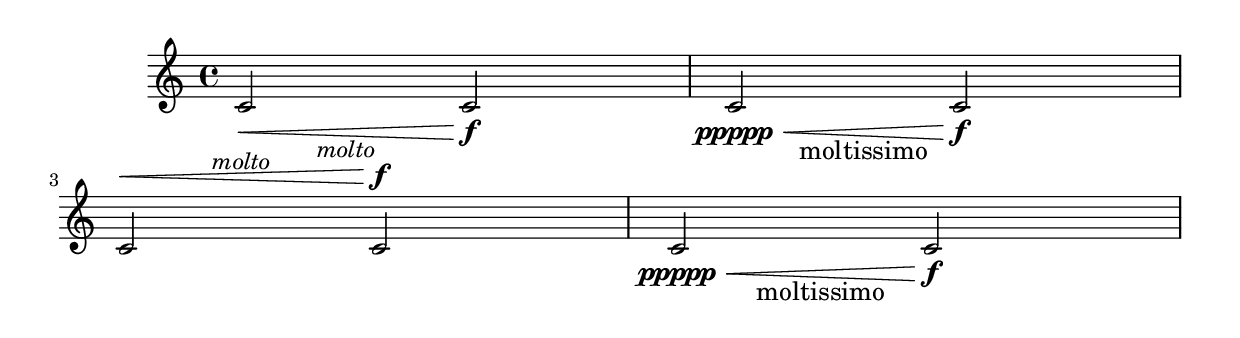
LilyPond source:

%% DO NOT EDIT this file manually; it is automatically
%% generated from LSR http://lsr.di.unimi.it
%% Make any changes in LSR itself, or in Documentation/snippets/new/ ,
%% and then run scripts/auxiliar/makelsr.py
%%
%% This file is in the public domain.
\version "2.18.0"

\header {
  lsrtags = "expressive-marks, really-cool, scheme-language, text"

  texidoc = "
This example provides a function to typeset a hairpin (de)crescendo
with some additional text below it, such as @qq{molto} or @qq{poco}.
The added text will change the direction according to the direction of
the hairpin. The Hairpin is aligned to DynamicText.

The example also illustrates how to modify the way an object is
normally printed, using some Scheme code.

"
  doctitle = "Center text below hairpin dynamics"
} % begin verbatim

hairpinWithCenteredText =
#(define-music-function (parser location text) (markup?)
#{
  \once \override Voice.Hairpin.after-line-breaking =
    #(lambda (grob)
      (let* ((stencil (ly:hairpin::print grob))
             (par-y (ly:grob-parent grob Y))
             (dir (ly:grob-property par-y 'direction))
             (new-stencil (ly:stencil-aligned-to
               (ly:stencil-combine-at-edge
                 (ly:stencil-aligned-to stencil X CENTER)
                 Y dir
                 (ly:stencil-aligned-to (grob-interpret-markup grob text) X CENTER))
               X LEFT))
             (staff-space (ly:output-def-lookup (ly:grob-layout grob) 'staff-space))
             (staff-line-thickness
               (ly:output-def-lookup (ly:grob-layout grob) 'line-thickness))
             (grob-name (lambda (x) (assq-ref (ly:grob-property x 'meta) 'name)))
             (par-x (ly:grob-parent grob X))
             (dyn-text (eq? (grob-name par-x) 'DynamicText ))
             (dyn-text-stencil-x-length
               (if dyn-text
                 (interval-length
                   (ly:stencil-extent (ly:grob-property par-x 'stencil) X))
                 0))
             (x-shift
               (if dyn-text
                 (-
                   (+ staff-space dyn-text-stencil-x-length)
                   (* 0.5 staff-line-thickness)) 0)))

      (ly:grob-set-property! grob 'Y-offset 0)
      (ly:grob-set-property! grob 'stencil
         (ly:stencil-translate-axis
          new-stencil
          x-shift X))))
#})

hairpinMolto =
\hairpinWithCenteredText \markup { \italic molto }

hairpinMore =
\hairpinWithCenteredText \markup { \larger moltissimo }

\layout { ragged-right = ##f }

\relative c' {
  \hairpinMolto
  c2\< c\f
  \hairpinMore
  c2\ppppp\< c\f
  \break
  \hairpinMolto
  c2^\< c\f
  \hairpinMore
  c2\ppppp\< c\f
}
